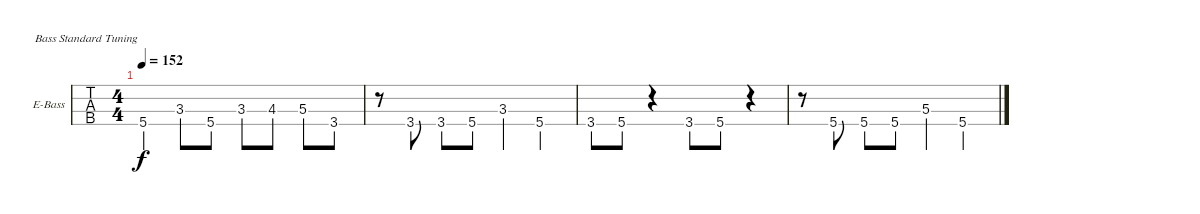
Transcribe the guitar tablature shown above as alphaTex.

\bracketExtendMode nobrackets
\firstSystemTrackNameOrientation horizontal
\otherSystemsTrackNameOrientation horizontal
\defaultBarNumberDisplay FirstOfSystem
\track ("Bass" "E-Bass") {instrument electricbassfinger}
\staff {tabs}
\tuning (G2 D2 A1 E1)
\ts (4 4)
\tempo 152
\clef f4
\ks c
5.4.4{dy f} 3.3.8 5.4.8 3.3.8 4.3.8 5.3.8 3.4{ac}.8 |
r.8 3.4.8 3.4.8 5.4.8 3.3.4 5.4.4 |
3.4{ac}.8 5.4{ac}.8 r.4 3.4{ac}.8 5.4{ac}.8 r.4 |
r.8 5.4{ac}.8 5.4{ac}.8 5.4{ac}.8 5.3{ac}.4 5.4{ac}.4
